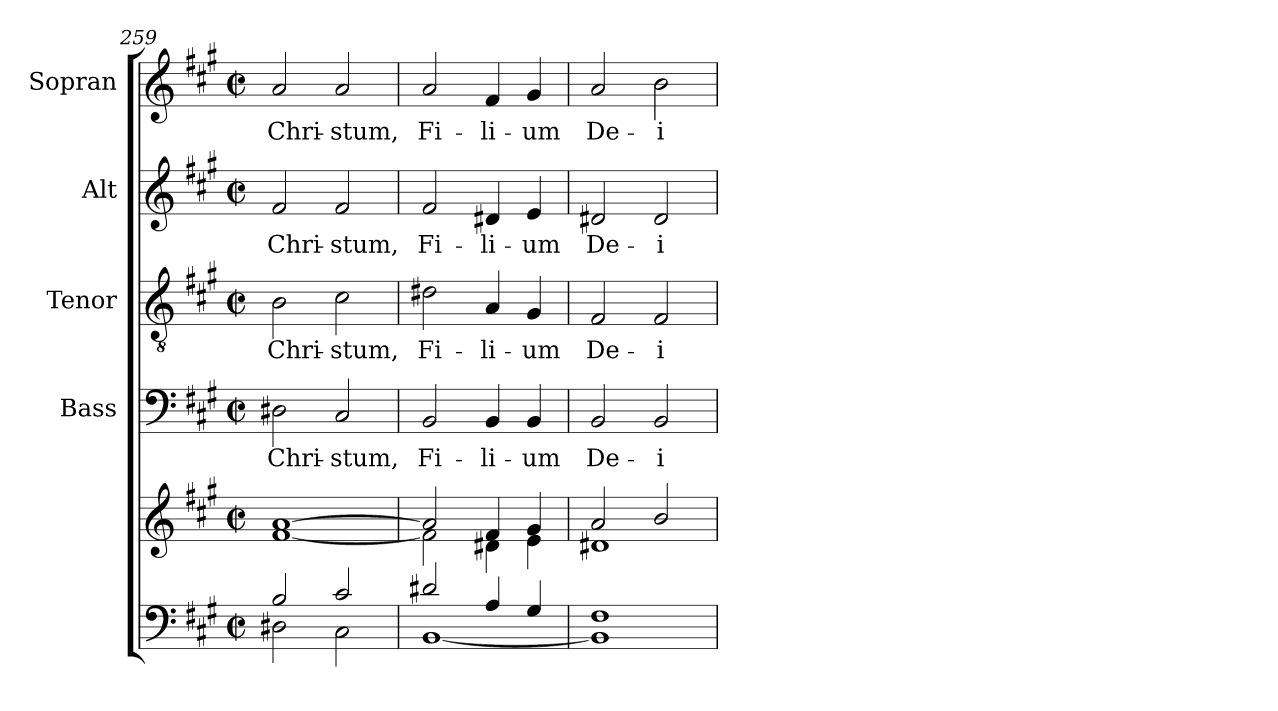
**kern	**kern	**kern	**text	**kern	**text	**kern	**text	**kern	**text
*part5	*part5	*part4	*part4	*part3	*part3	*part2	*part2	*part1	*part1
*staff6	*staff5	*staff4	*staff4	*staff3	*staff3	*staff2	*staff2	*staff1	*staff1
*	*	*I"Bass	*	*I"Tenor	*	*I"Alt	*	*I"Sopran	*
*	*	*I'B.	*	*I'T.	*	*I'A.	*	*I'S.	*
*clefF4	*clefG2	*clefF4	*	*clefGv2	*	*clefG2	*	*clefG2	*
*k[f#c#g#]	*k[f#c#g#]	*k[f#c#g#]	*	*k[f#c#g#]	*	*k[f#c#g#]	*	*k[f#c#g#]	*
*A:	*A:	*A:	*	*A:	*	*A:	*	*A:	*
*M2/2	*M2/2	*M2/2	*	*M2/2	*	*M2/2	*	*M2/2	*
*met(c|)	*met(c|)	*met(c|)	*	*met(c|)	*	*met(c|)	*	*met(c|)	*
=259	=259	=259	=259	=259	=259	=259	=259	=259	=259
*^	*^	*	*	*	*	*	*	*	*
!	!	!	!	!	!LO:LY:b	!	!LO:LY:b	!	!LO:LY:b	!	!LO:LY:b
2B/	2D#X\	[>1a	[<1f#	2D#X\	Chri-	2B\	Chri-	2f#/	Chri-	2a/	Chri-
!	!	!	!	!	!LO:LY:b	!	!LO:LY:b	!	!LO:LY:b	!	!LO:LY:b
2c#/	2C#\	.	.	2C#/	-stum,	2c#\	-stum,	2f#/	-stum,	2a/	-stum,
=260	=260	=260	=260	=260	=260	=260	=260	=260	=260	=260	=260
!	!	!	!	!	!LO:LY:b	!	!LO:LY:b	!	!LO:LY:b	!	!LO:LY:b
2d#X/	[<1BB	2a/]	2f#\]	2BB/	Fi-	2d#X\	Fi-	2f#/	Fi-	2a/	Fi-
!	!	!	!	!	!LO:LY:b	!	!LO:LY:b	!	!LO:LY:b	!	!LO:LY:b
4A/	.	4f#/	4d#X\	4BB/	-li-	4A/	-li-	4d#X/	-li-	4f#/	-li-
!	!	!	!	!	!LO:LY:b	!	!LO:LY:b	!	!LO:LY:b	!	!LO:LY:b
4G#/	.	4g#/	4e\	4BB/	-um	4G#/	-um	4e/	-um	4g#/	-um
=261	=261	=261	=261	=261	=261	=261	=261	=261	=261	=261	=261
!	!	!	!	!	!LO:LY:b	!	!LO:LY:b	!	!LO:LY:b	!	!LO:LY:b
1F#	1BB]	2a/	1d#X	2BB/	De-	2F#/	De-	2d#X/	De-	2a/	De-
!	!	!	!	!	!LO:LY:b	!	!LO:LY:b	!	!LO:LY:b	!	!LO:LY:b
.	.	2b/	.	2BB/	-i	2F#/	-i	2d#/	-i	2b\	-i
*v	*v	*	*	*	*	*	*	*	*	*	*
*	*v	*v	*	*	*	*	*	*	*	*
=	=	=	=	=	=	=	=	=	=
*-	*-	*-	*-	*-	*-	*-	*-	*-	*-
